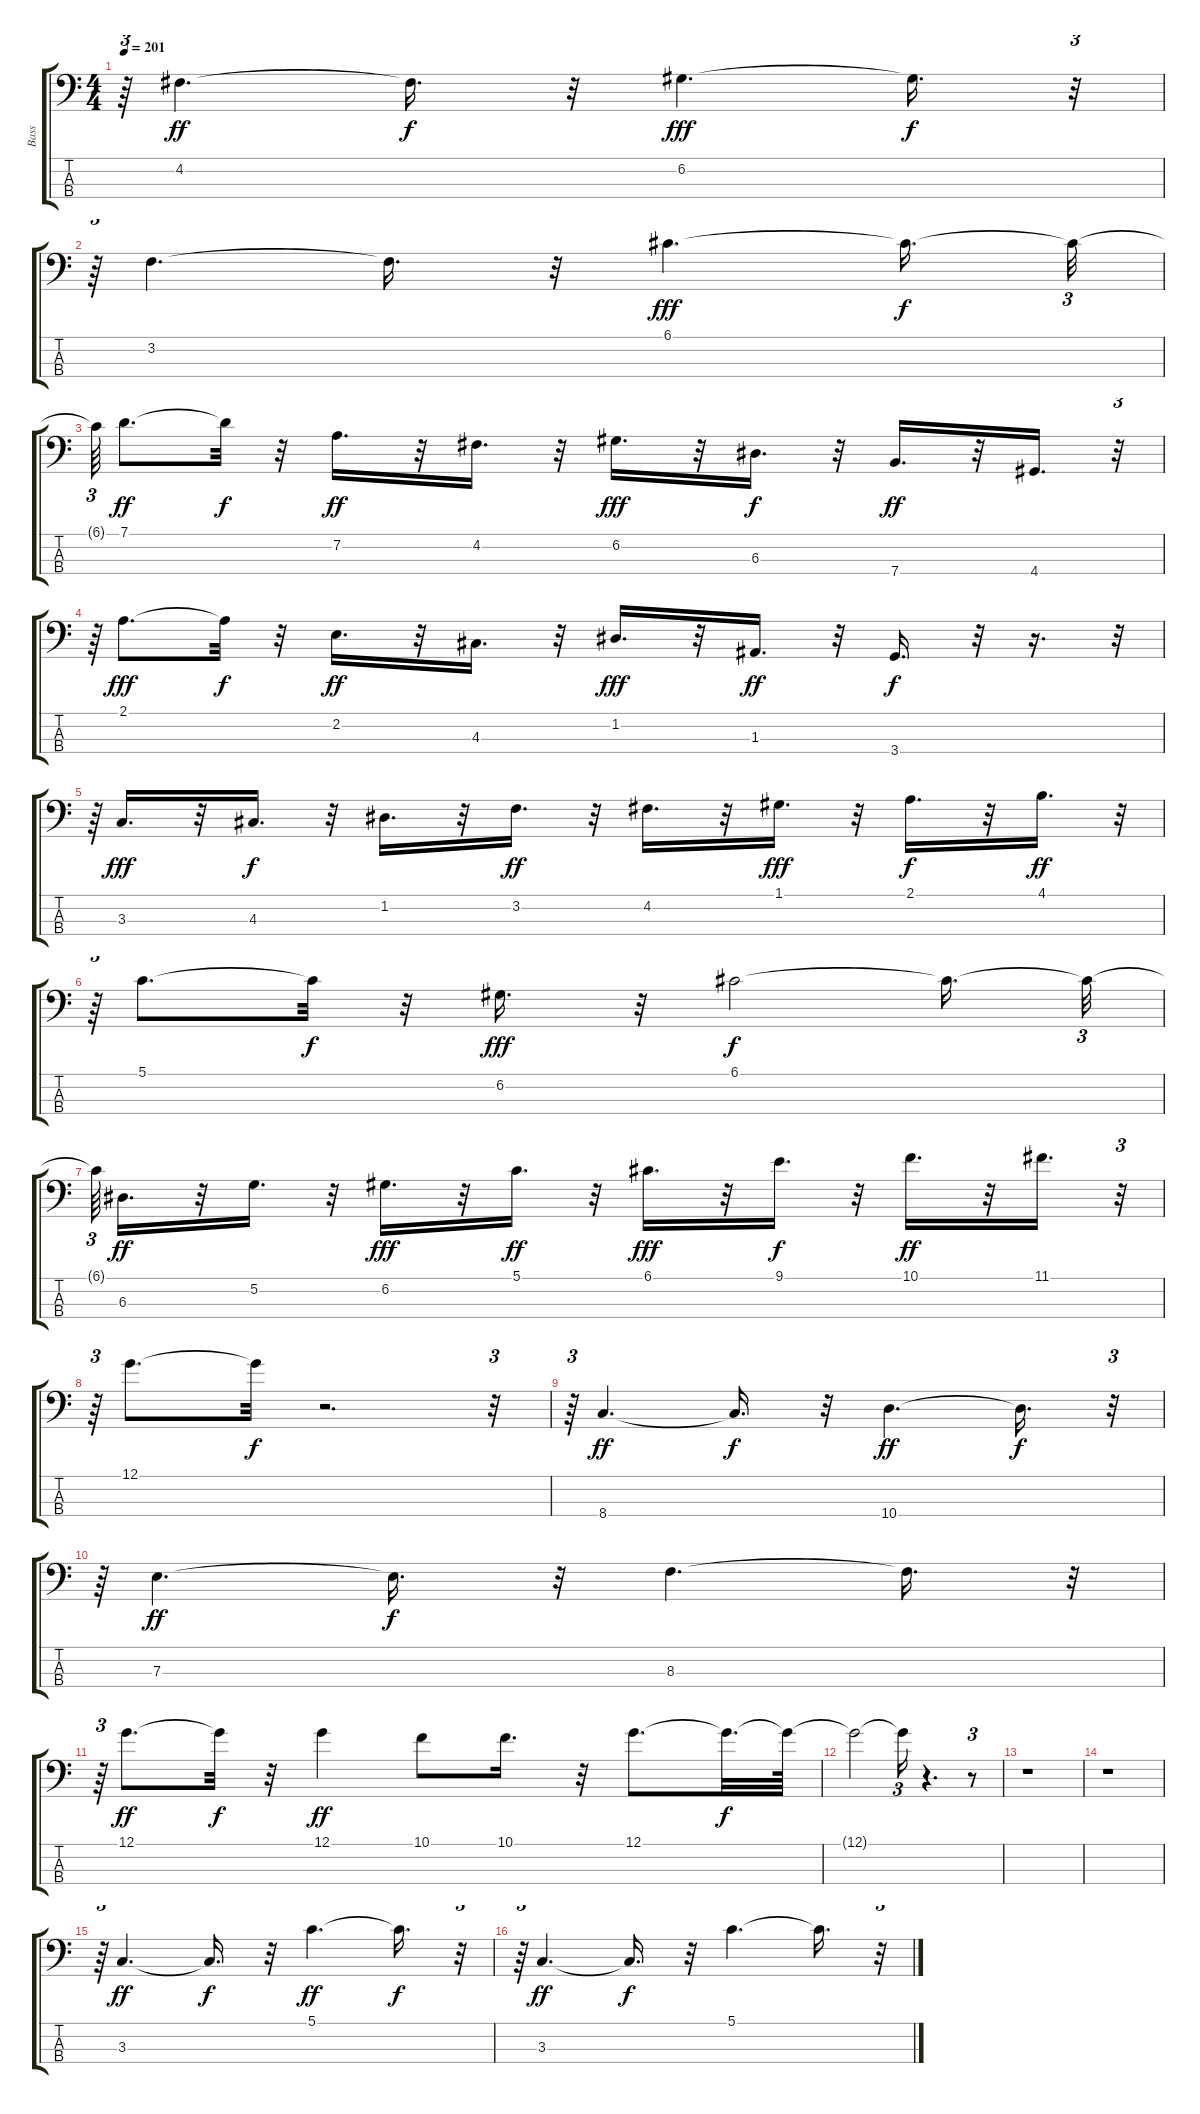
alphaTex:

\track ("Bass" "Bass") {instrument slapbass2}
\staff {score tabs}
\tuning (G2 D2 A1 E1) {hide}
\ts (4 4)
\tempo 201
\clef f4
\ks c
r.64{tu (3 2) dy fff} 4.2.4{d dy ff} 4.2{t}.16{d dy f} r.32 6.2.4{d dy fff} 6.2{t}.16{d dy f} r.32{tu (3 2)} |
r.64{tu (3 2)} 3.2.4{d} 3.2{t}.16{d} r.32 6.1.4{d dy fff} 6.1{t}.16{d dy f} 6.1{t}.32{tu (3 2)} |
6.1{t}.64{tu (3 2)} 7.1.8{d dy ff} 7.1{t}.32{dy f} r.32 7.2.16{d dy ff} r.32 4.2.16{d} r.32 6.2.16{d dy fff} r.32 6.3.16{d dy f} r.32 7.4.16{d dy ff} r.32 4.4.16{d} r.32{tu (3 2)} |
r.64{tu (3 2)} 2.1.8{d dy fff} 2.1{t}.32{dy f} r.32 2.2.16{d dy ff} r.32 4.3.16{d} r.32 1.2.16{d dy fff} r.32 1.3.16{d dy ff} r.32 3.4.16{d dy f} r.32 r.16{d} r.32{tu (3 2)} |
r.64{tu (3 2)} 3.3.16{d dy fff} r.32 4.3.16{d dy f} r.32 1.2.16{d} r.32 3.2.16{d dy ff} r.32 4.2.16{d} r.32 1.1.16{d dy fff} r.32 2.1.16{d dy f} r.32 4.1.16{d dy ff} r.32{tu (3 2)} |
r.64{tu (3 2)} 5.1.8{d} 5.1{t}.32{dy f} r.32 6.2.16{d dy fff} r.32 6.1.2{dy f} 6.1{t}.16{d} 6.1{t}.32{tu (3 2)} |
6.1{t}.64{tu (3 2)} 6.3.16{d dy ff} r.32 5.2.16{d} r.32 6.2.16{d dy fff} r.32 5.1.16{d dy ff} r.32 6.1.16{d dy fff} r.32 9.1.16{d dy f} r.32 10.1.16{d dy ff} r.32 11.1.16{d} r.32{tu (3 2)} |
r.64{tu (3 2)} 12.1.8{d} 12.1{t}.32{dy f} r.2{d} r.32{tu (3 2)} |
r.64{tu (3 2)} 8.4.4{d dy ff} 8.4{t}.16{d dy f} r.32 10.4.4{d dy ff} 10.4{t}.16{d dy f} r.32{tu (3 2)} |
r.64{tu (3 2)} 7.3.4{d dy ff} 7.3{t}.16{d dy f} r.32 8.3.4{d} 8.3{t}.16{d} r.32{tu (3 2)} |
r.64{tu (3 2)} 12.1.8{d dy ff} 12.1{t}.32{dy f} r.32 12.1.4{dy ff} 10.1.8 10.1.16{d} r.32 12.1.8{d} 12.1{t}.32{d dy f} 12.1{t}.64 |
12.1{t}.2 12.1{t}.16{tu (3 2)} r.4{d} r.8{tu (3 2)} |
r.1 |
r.1 |
r.64{tu (3 2)} 3.3.4{d dy ff} 3.3{t}.16{d dy f} r.32 5.1.4{d dy ff} 5.1{t}.16{d dy f} r.32{tu (3 2)} |
r.64{tu (3 2)} 3.3.4{d dy ff} 3.3{t}.16{d dy f} r.32 5.1.4{d} 5.1{t}.16{d} r.32{tu (3 2)}
